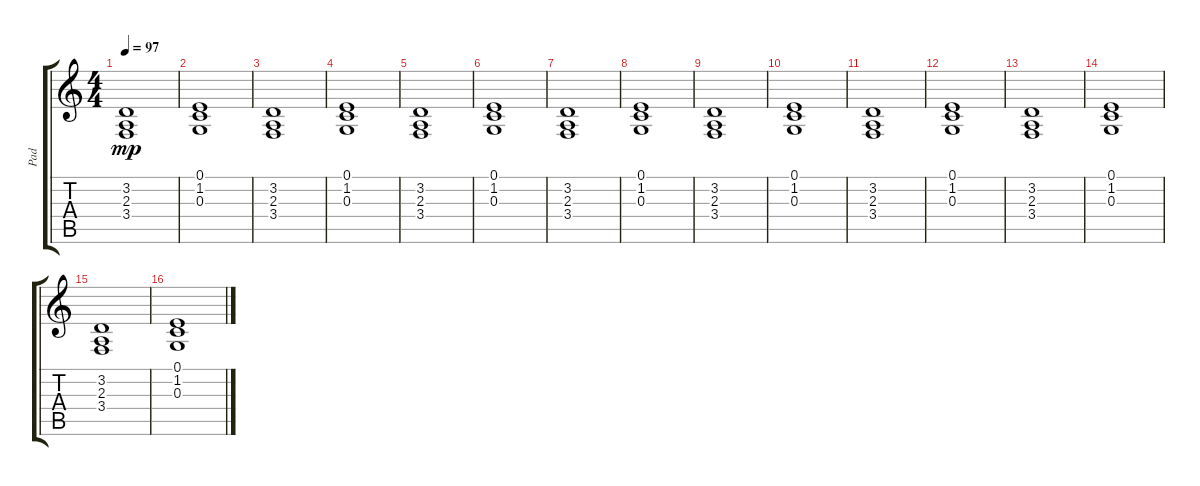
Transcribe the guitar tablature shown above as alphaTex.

\track ("Pad                 " "Pad       ") {instrument pad2warm}
\staff {score tabs}
\tuning (E4 B3 G3 D3 A2 E2) {hide}
\ts (4 4)
\tempo 97
\clef g2
\ks c
(3.2 2.3 3.4).1{dy mp} |
(0.1 1.2 0.3).1 |
(3.2 2.3 3.4).1 |
(0.1 1.2 0.3).1 |
(3.2 2.3 3.4).1 |
(0.1 1.2 0.3).1 |
(3.2 2.3 3.4).1 |
(0.1 1.2 0.3).1 |
(3.2 2.3 3.4).1 |
(0.1 1.2 0.3).1 |
(3.2 2.3 3.4).1 |
(0.1 1.2 0.3).1 |
(3.2 2.3 3.4).1 |
(0.1 1.2 0.3).1 |
(3.2 2.3 3.4).1 |
(0.1 1.2 0.3).1
